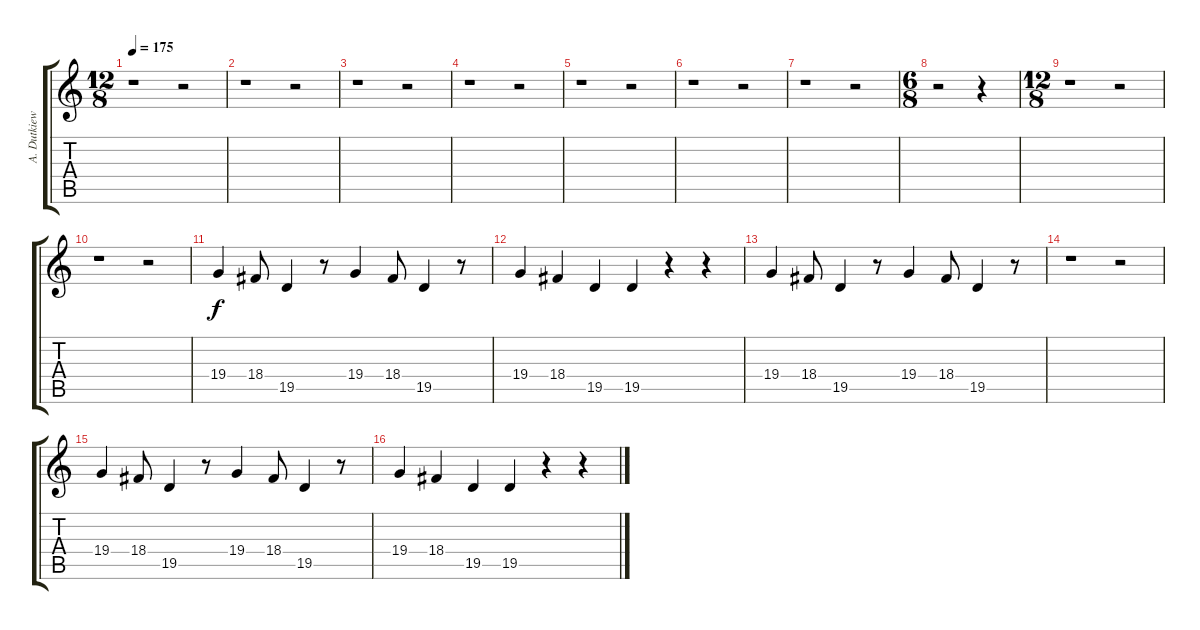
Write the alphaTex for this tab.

\track ("A. Dutkiewicz (Clean Vocals)" "A. Dutkiew") {instrument voiceoohs}
\staff {score tabs}
\tuning (D4 A3 F3 C3 G2 C2) {hide}
\ts (12 8)
\tempo 175
\clef g2
\ks c
r.1{dy f} r.2 |
r.1 r.2 |
r.1 r.2 |
r.1 r.2 |
r.1 r.2 |
r.1 r.2 |
r.1 r.2 |
\ts (6 8)
r.2 r.4 |
\ts (12 8)
r.1 r.2 |
r.1 r.2 |
19.4.4 18.4.8 19.5.4 r.8 19.4.4 18.4.8 19.5.4 r.8 |
19.4.4 18.4.4 19.5.4 19.5.4 r.4 r.4 |
19.4.4 18.4.8 19.5.4 r.8 19.4.4 18.4.8 19.5.4 r.8 |
r.1 r.2 |
19.4.4 18.4.8 19.5.4 r.8 19.4.4 18.4.8 19.5.4 r.8 |
19.4.4 18.4.4 19.5.4 19.5.4 r.4 r.4
